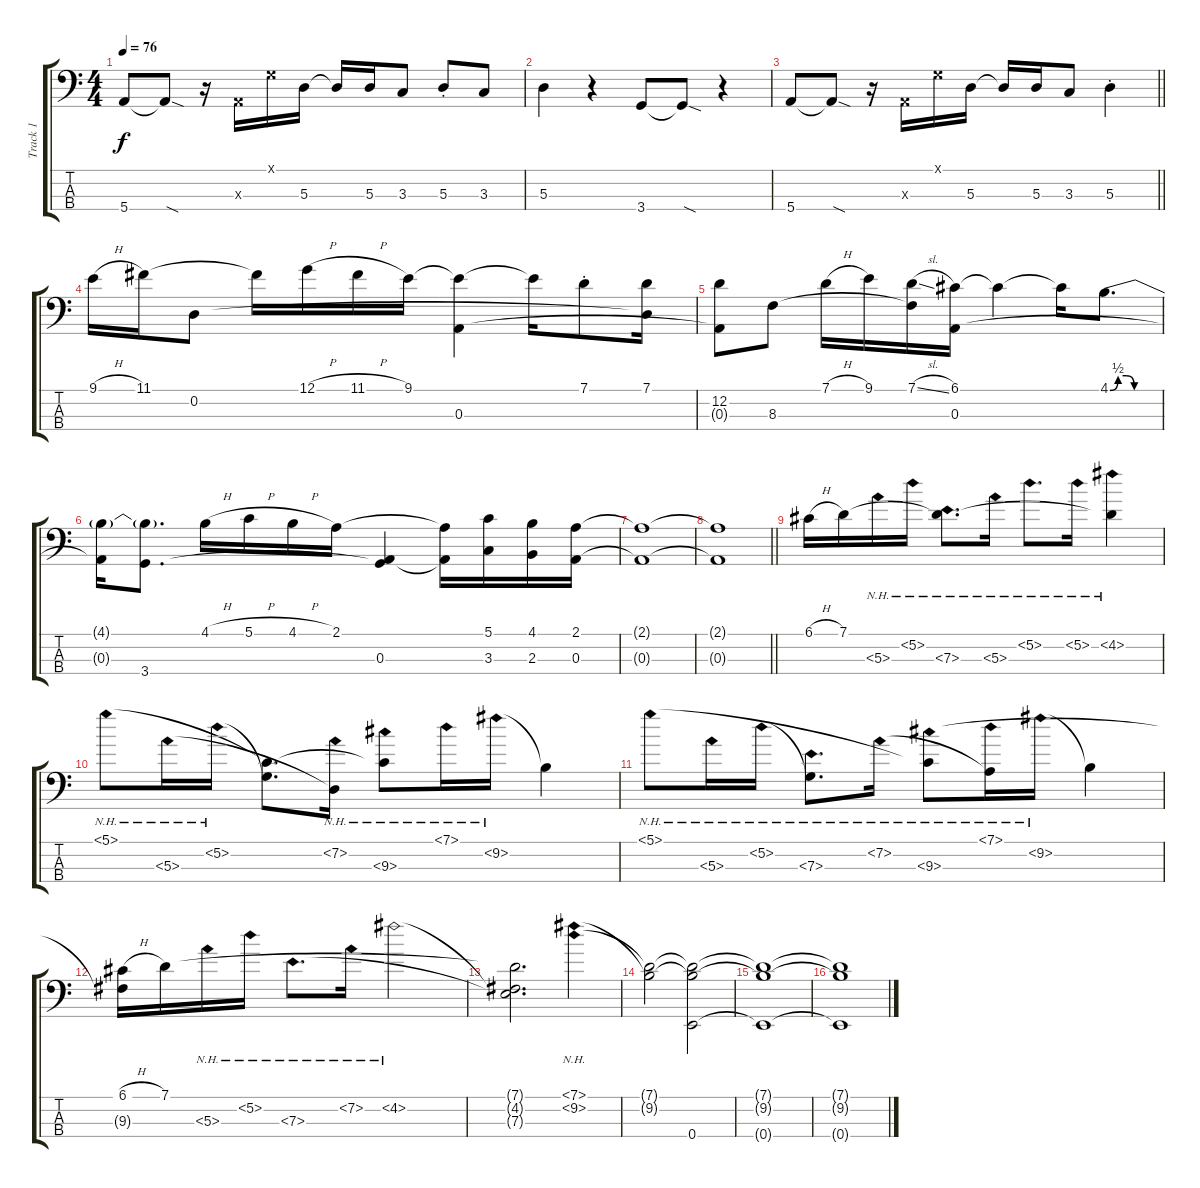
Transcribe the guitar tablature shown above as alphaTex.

\track ("Track 1" "Track 1") {instrument slapbass1}
\staff {score tabs}
\tuning (G2 D2 A1 E1) {hide}
\ts (4 4)
\tempo 76
\clef f4
\ks c
5.4.8{dy f} 5.4{sod t}.8 r.16 0.3{x}.16 0.1{x}.16 5.3.16 5.3{t}.16 5.3.16 3.3.8 5.3{st}.8 3.3.8 |
5.3.4 r.4 3.4.8 3.4{sod t}.8 r.4 |
\barLineRight lightlight
5.4.8 5.4{sod t}.8 r.16 0.3{x}.16 0.1{x}.16 5.3.16 5.3{t}.16 5.3.16 3.3.8 5.3{st}.4 |
9.1{h}.16 11.1.16 0.2.8 11.1{t}.16 12.1{h}.16 11.1{h}.16 9.1.16 (9.1{t} 0.3).4 9.1{t}.16 7.1{st}.8 (7.1 0.2{t}).16 |
(12.2 0.3{t}).8 8.3.8 7.1{h}.16 9.1.16 (7.1{sl} 8.3{t}).16 (6.1 0.3).16 6.1{t}.4 6.1{t}.16 4.1{be (custom 0 0 10 2 20 2 30 0 60 0)}.8{d} |
(4.1{t} 0.3{t}).16 (4.1{t} 3.4).8{d} 4.1{h}.16 5.1{h}.16 4.1{h}.16 2.1.16 (0.3 3.4{t}).4 (2.1{t} 0.3{t}).16 (5.1 3.3).16 (4.1 2.3).16 (2.1 0.3).16 |
(2.1{t} 0.3{t}).1 |
\barLineRight lightlight
(2.1{t} 0.3{t}).1 |
6.1{h}.16 7.1.16 5.3{nh}.16 5.2{nh}.16 (7.1{t} 7.3{nh}).8{d} 5.3{nh}.16 5.2{nh}.8{d} 5.2{nh}.16 (7.1{t} 4.2{nh}).4 |
5.1{nh}.8 5.3{nh}.16 5.2{nh}.16 (5.1{t} 5.2{t}).8{d} (7.2{nh} 5.3{t}).16 (5.1{t} 9.3{nh}).8 7.1{nh}.16 9.2{nh}.16 9.2{t}.4 |
5.1{nh}.8 5.3{nh}.16 5.2{nh}.16 (5.2{t} 7.3{nh}).8{d} 7.2{nh}.16 (5.1{t} 9.3{nh}).8 (7.1{nh} 7.2{t}).16 9.2{nh}.16 9.2{t}.4 |
(6.1{h} 9.3{t}).16 7.1.16 5.3{nh}.16 5.2{nh}.16 7.3{nh}.8{d} 7.2{nh}.16 4.2{nh}.2 |
(7.1{t} 4.2{t} 7.3{t}).2{d} (7.1{nh} 9.2{nh}).4 |
(7.1{t} 9.2{t}).2 (7.1{t} 9.2{t} 0.4).2 |
(7.1{t} 9.2{t} 0.4{t}).1 |
(7.1{t} 9.2{t} 0.4{t}).1
